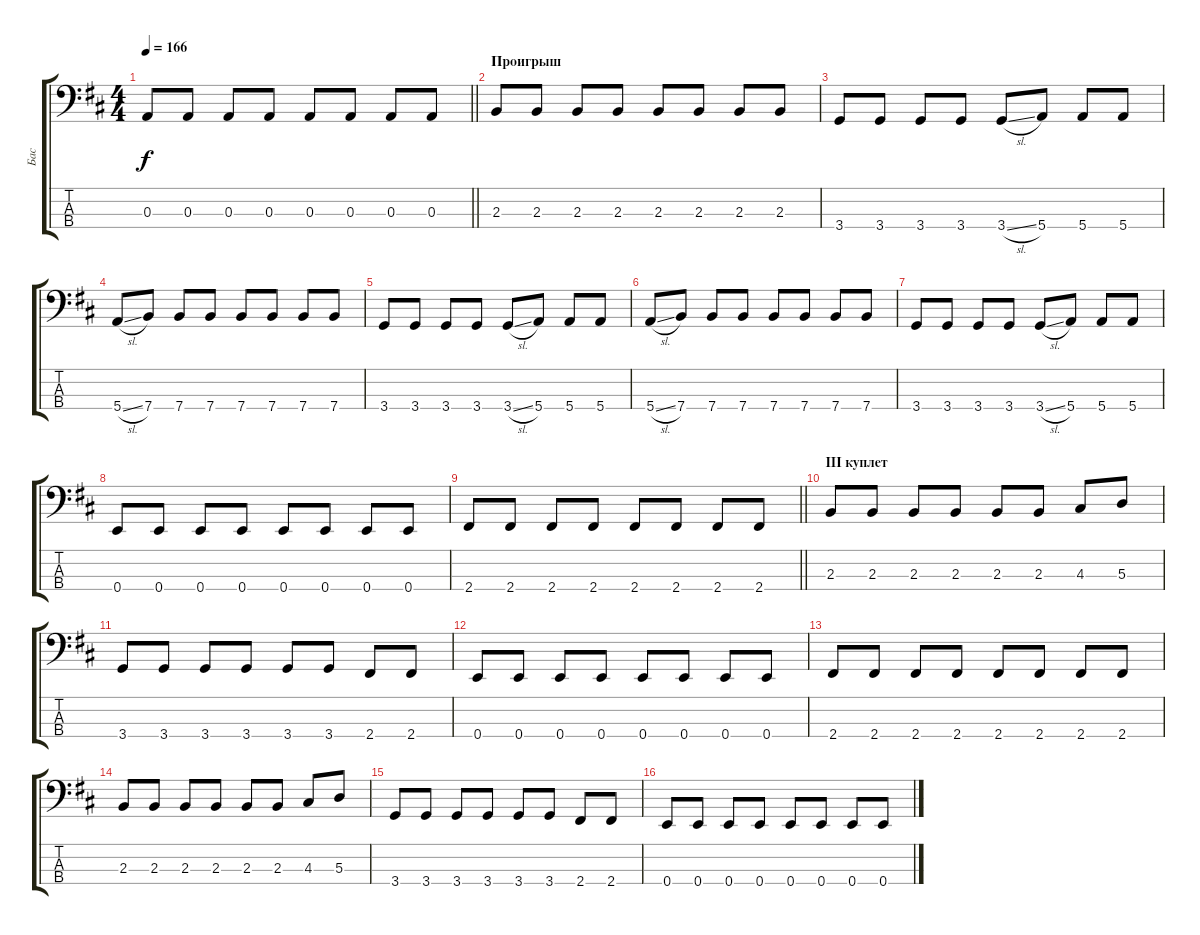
\track ("Бас" "Бас") {instrument electricbassfinger}
\staff {score tabs}
\tuning (G2 D2 A1 E1) {hide}
\ts (4 4)
\tempo 166
\clef f4
\barLineRight lightlight
\ks bminor
0.3.8{dy f} 0.3.8 0.3.8 0.3.8 0.3.8 0.3.8 0.3.8 0.3.8 |
\section ("" "Проигрыш")
2.3.8 2.3.8 2.3.8 2.3.8 2.3.8 2.3.8 2.3.8 2.3.8 |
3.4.8 3.4.8 3.4.8 3.4.8 3.4{sl}.8 5.4.8 5.4.8 5.4.8 |
5.4{sl}.8 7.4.8 7.4.8 7.4.8 7.4.8 7.4.8 7.4.8 7.4.8 |
3.4.8 3.4.8 3.4.8 3.4.8 3.4{sl}.8 5.4.8 5.4.8 5.4.8 |
5.4{sl}.8 7.4.8 7.4.8 7.4.8 7.4.8 7.4.8 7.4.8 7.4.8 |
3.4.8 3.4.8 3.4.8 3.4.8 3.4{sl}.8 5.4.8 5.4.8 5.4.8 |
0.4.8 0.4.8 0.4.8 0.4.8 0.4.8 0.4.8 0.4.8 0.4.8 |
\barLineRight lightlight
2.4.8 2.4.8 2.4.8 2.4.8 2.4.8 2.4.8 2.4.8 2.4.8 |
\section ("" "III куплет")
2.3.8 2.3.8 2.3.8 2.3.8 2.3.8 2.3.8 4.3.8 5.3.8 |
3.4.8 3.4.8 3.4.8 3.4.8 3.4.8 3.4.8 2.4.8 2.4.8 |
0.4.8 0.4.8 0.4.8 0.4.8 0.4.8 0.4.8 0.4.8 0.4.8 |
2.4.8 2.4.8 2.4.8 2.4.8 2.4.8 2.4.8 2.4.8 2.4.8 |
2.3.8 2.3.8 2.3.8 2.3.8 2.3.8 2.3.8 4.3.8 5.3.8 |
3.4.8 3.4.8 3.4.8 3.4.8 3.4.8 3.4.8 2.4.8 2.4.8 |
0.4.8 0.4.8 0.4.8 0.4.8 0.4.8 0.4.8 0.4.8 0.4.8
